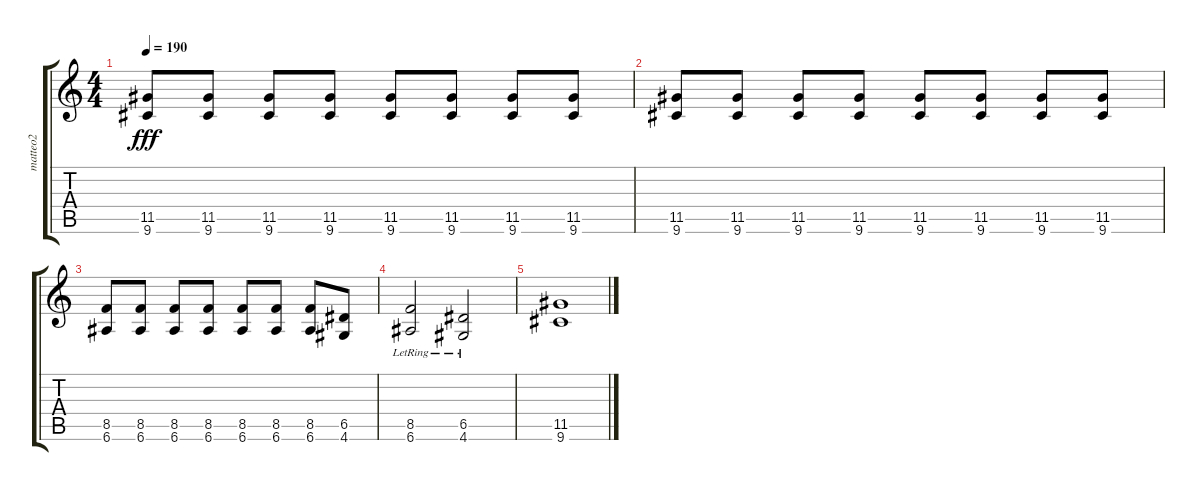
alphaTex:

\track ("matteo2" "matteo2") {instrument overdrivenguitar}
\staff {score tabs}
\tuning (E4 B3 G3 D3 A2 E2) {hide}
\ts (4 4)
\tempo 190
\clef g2
\ks c
(11.5 9.6).8{dy fff} (11.5 9.6).8 (11.5 9.6).8 (11.5 9.6).8 (11.5 9.6).8 (11.5 9.6).8 (11.5 9.6).8 (11.5 9.6).8 |
(11.5 9.6).8 (11.5 9.6).8 (11.5 9.6).8 (11.5 9.6).8 (11.5 9.6).8 (11.5 9.6).8 (11.5 9.6).8 (11.5 9.6).8 |
(8.5 6.6).8 (8.5 6.6).8 (8.5 6.6).8 (8.5 6.6).8 (8.5 6.6).8 (8.5 6.6).8 (8.5 6.6).8 (6.5 4.6).8 |
(8.5{lr} 6.6{lr}).2 (6.5{lr} 4.6{lr}).2 |
(11.5 9.6).1
